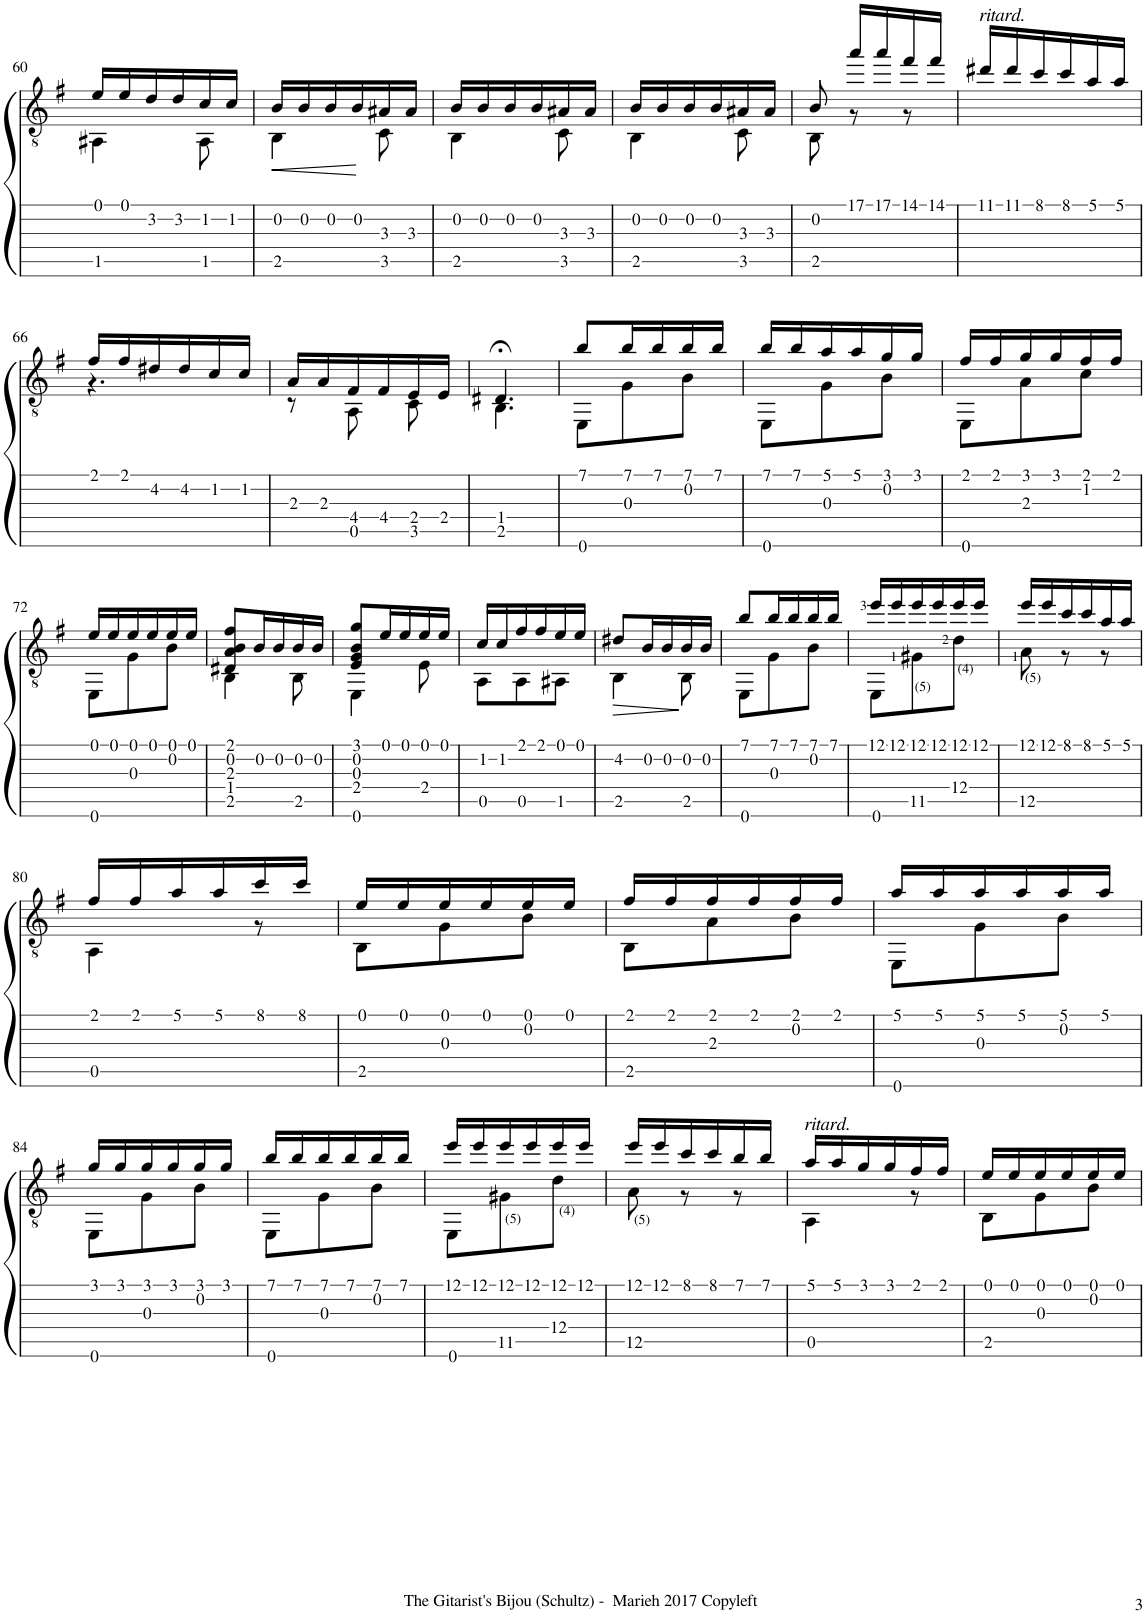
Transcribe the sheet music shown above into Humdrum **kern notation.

**kern	**kern	**dynam
*part2	*part1	*part1
*staff2	*staff1	*staff1
*I"Guitare classique [Tablature]	*I"Guitare classique	*
!!LO:PB:g=z
*	*clefGv2	*
*k[f#]	*k[f#]	*
*M3/8	*M3/8	*
=60	=60	=60
*^	*^	*
16eLL	4AA#X	16e/LL	4AA#X\	.
16e	.	16e/	.	.
16d	.	16d/	.	.
16d	.	16d/	.	.
16c	8AA#	16c/	8AA#\	.
16cJJ	.	16c/JJ	.	.
=61	=61	=61	=61	=61
!	!	!	!	!LO:HP:b
16BLL	4BB	16B/LL	4BB\	<
16B	.	16B/	.	.
16B	.	16B/	.	.
16B	.	16B/	.	.
16A#X	8C	16A#X/	8C\	[
16A#JJ	.	16A#/JJ	.	.
=62	=62	=62	=62	=62
16BLL	4BB	16B/LL	4BB\	.
16B	.	16B/	.	.
16B	.	16B/	.	.
16B	.	16B/	.	.
16A#X	8C	16A#X/	8C\	.
16A#JJ	.	16A#/JJ	.	.
=63	=63	=63	=63	=63
16BLL	4BB	16B/LL	4BB\	.
16B	.	16B/	.	.
16B	.	16B/	.	.
16B	.	16B/	.	.
16A#X	8C	16A#X/	8C\	.
16A#JJ	.	16A#/JJ	.	.
=64	=64	=64	=64	=64
8BL	8BB	8B/	8BB\	.
16aaL	8r	16aa/LL	8r	.
16aa	.	16aa/	.	.
16ff#	8r	16ff#/	8r	.
16ff#JJ	.	16ff#/JJ	.	.
*v	*v	*	*	*
*	*v	*v	*
=65	=65	=65
!	!LO:TX:a:i:t=ritard.	!
16dd#XLL	16dd#X/LL	.
16dd#	16dd#/	.
16cc	16cc/	.
16cc	16cc/	.
16a	16a/	.
16aJJ	16a/JJ	.
!!LO:LB:g=z
=66	=66	=66
*^	*^	*
16f#LL	4.r	16f#/LL	4.r	.
16f#	.	16f#/	.	.
16d#X	.	16d#X/	.	.
16d#	.	16d#/	.	.
16c	.	16c/	.	.
16cJJ	.	16c/JJ	.	.
=67	=67	=67	=67	=67
16ALL	8r	16A/LL	8r	.
16A	.	16A/	.	.
16F#	8AAL	16F#/	8AA\	.
16F#	.	16F#/	.	.
16E	8CJ	16E/	8C\	.
16EJJ	.	16E/JJ	.	.
=68	=68	=68	=68	=68
4.D#X	4.BB	4.D#X;</	4.BB\	.
=69	=69	=69	=69	=69
8bL	8EEL	8b/L	8EE\L	.
16bL	8G	16b/L	8G\	.
16b	.	16b/	.	.
16b	8BJ	16b/	8B\J	.
16bJJ	.	16b/JJ	.	.
=70	=70	=70	=70	=70
16bLL	8EEL	16b/LL	8EE\L	.
16b	.	16b/	.	.
16a	8G	16a/	8G\	.
16a	.	16a/	.	.
16g	8BJ	16g/	8B\J	.
16gJJ	.	16g/JJ	.	.
=71	=71	=71	=71	=71
16f#LL	8EEL	16f#/LL	8EE\L	.
16f#	.	16f#/	.	.
16g	8A	16g/	8A\	.
16g	.	16g/	.	.
16f#	8cJ	16f#/	8c\J	.
16f#JJ	.	16f#/JJ	.	.
!!LO:LB:g=z	!!
=72	=72	=72	=72	=72
16eLL	8EEL	16e/LL	8EE\L	.
16e	.	16e/	.	.
16e	8G	16e/	8G\	.
16e	.	16e/	.	.
16e	8BJ	16e/	8B\J	.
16eJJ	.	16e/JJ	.	.
=73	=73	=73	=73	=73
8D#X\ 8A\ 8B\ 8f#\L	4BB	8D#X/ 8A/ 8B/ 8f#/L	4BB\	.
16BL	.	16B/L	.	.
16B	.	16B/	.	.
16B	8BB	16B/	8BB\	.
16BJJ	.	16B/JJ	.	.
=74	=74	=74	=74	=74
8E\ 8G\ 8B\ 8g\L	4EE	8E/ 8G/ 8B/ 8g/L	4EE\	.
16eL	.	16e/L	.	.
16e	.	16e/	.	.
16e	8E	16e/	8E\	.
16eJJ	.	16e/JJ	.	.
=75	=75	=75	=75	=75
16cLL	8AAL	16c/LL	8AA\L	.
16c	.	16c/	.	.
16f#	8AA	16f#/	8AA\	.
16f#	.	16f#/	.	.
16e	8AA#XJ	16e/	8AA#X\J	.
16eJJ	.	16e/JJ	.	.
=76	=76	=76	=76	=76
!	!	!	!	!LO:HP:b
8d#XL	4BB	8d#X/L	4BB\	>
16BL	.	16B/L	.	.
16B	.	16B/	.	.
16B	8BB	16B/	8BB\	.
16BJJ	.	16B/JJ	.	]
=77	=77	=77	=77	=77
8bL	8EEL	8b/L	8EE\L	.
16bL	8G	16b/L	8G\	.
16b	.	16b/	.	.
16b	8BJ	16b/	8B\J	.
16bJJ	.	16b/JJ	.	.
=78	=78	=78	=78	=78
16eeLL	8EEL	16ee/LL	8EE\L	.
16ee	.	16ee/	.	.
16ee	8G#X	16ee/	8G#X\	.
16ee	.	16ee/	.	.
16ee	8dJ	16ee/	8d\J	.
16eeJJ	.	16ee/JJ	.	.
=79	=79	=79	=79	=79
16eeLL	8A	16ee/LL	8A\	.
16ee	.	16ee/	.	.
16cc	8r	16cc/	8r	.
16cc	.	16cc/	.	.
16a	8r	16a/	8r	.
16aJJ	.	16a/JJ	.	.
!!LO:LB:g=z	!!
=80	=80	=80	=80	=80
16f#LL	4AA	16f#/LL	4AA\	.
16f#	.	16f#/	.	.
16a	.	16a/	.	.
16a	.	16a/	.	.
16cc	8r	16cc/	8r	.
16ccJJ	.	16cc/JJ	.	.
=81	=81	=81	=81	=81
16eLL	8BBL	16e/LL	8BB\L	.
16e	.	16e/	.	.
16e	8G	16e/	8G\	.
16e	.	16e/	.	.
16e	8BJ	16e/	8B\J	.
16eJJ	.	16e/JJ	.	.
=82	=82	=82	=82	=82
16f#LL	8BBL	16f#/LL	8BB\L	.
16f#	.	16f#/	.	.
16f#	8A	16f#/	8A\	.
16f#	.	16f#/	.	.
16f#	8BJ	16f#/	8B\J	.
16f#JJ	.	16f#/JJ	.	.
=83	=83	=83	=83	=83
16aLL	8EEL	16a/LL	8EE\L	.
16a	.	16a/	.	.
16a	8G	16a/	8G\	.
16a	.	16a/	.	.
16a	8BJ	16a/	8B\J	.
16aJJ	.	16a/JJ	.	.
!!LO:LB:g=z	!!
=84	=84	=84	=84	=84
16gLL	8EEL	16g/LL	8EE\L	.
16g	.	16g/	.	.
16g	8G	16g/	8G\	.
16g	.	16g/	.	.
16g	8BJ	16g/	8B\J	.
16gJJ	.	16g/JJ	.	.
=85	=85	=85	=85	=85
16bLL	8EEL	16b/LL	8EE\L	.
16b	.	16b/	.	.
16b	8G	16b/	8G\	.
16b	.	16b/	.	.
16b	8BJ	16b/	8B\J	.
16bJJ	.	16b/JJ	.	.
=86	=86	=86	=86	=86
16eeLL	8EEL	16ee/LL	8EE\L	.
16ee	.	16ee/	.	.
16ee	8G#X	16ee/	8G#X\	.
16ee	.	16ee/	.	.
16ee	8dJ	16ee/	8d\J	.
16eeJJ	.	16ee/JJ	.	.
=87	=87	=87	=87	=87
16eeLL	8A	16ee/LL	8A\	.
16ee	.	16ee/	.	.
16cc	8r	16cc/	8r	.
16cc	.	16cc/	.	.
16b	8r	16b/	8r	.
16bJJ	.	16b/JJ	.	.
=88	=88	=88	=88	=88
!	!	!LO:TX:a:i:t=ritard.	!	!
16aLL	4AA	16a/LL	4AA\	.
16a	.	16a/	.	.
16g	.	16g/	.	.
16g	.	16g/	.	.
16f#	8r	16f#/	8r	.
16f#JJ	.	16f#/JJ	.	.
=89	=89	=89	=89	=89
16eLL	8BBL	16e/LL	8BB\L	.
16e	.	16e/	.	.
16e	8G	16e/	8G\	.
16e	.	16e/	.	.
16e	8BJ	16e/	8B\J	.
16eJJ	.	16e/JJ	.	.
*v	*v	*	*	*
*	*v	*v	*
=	=	=
*-	*-	*-
